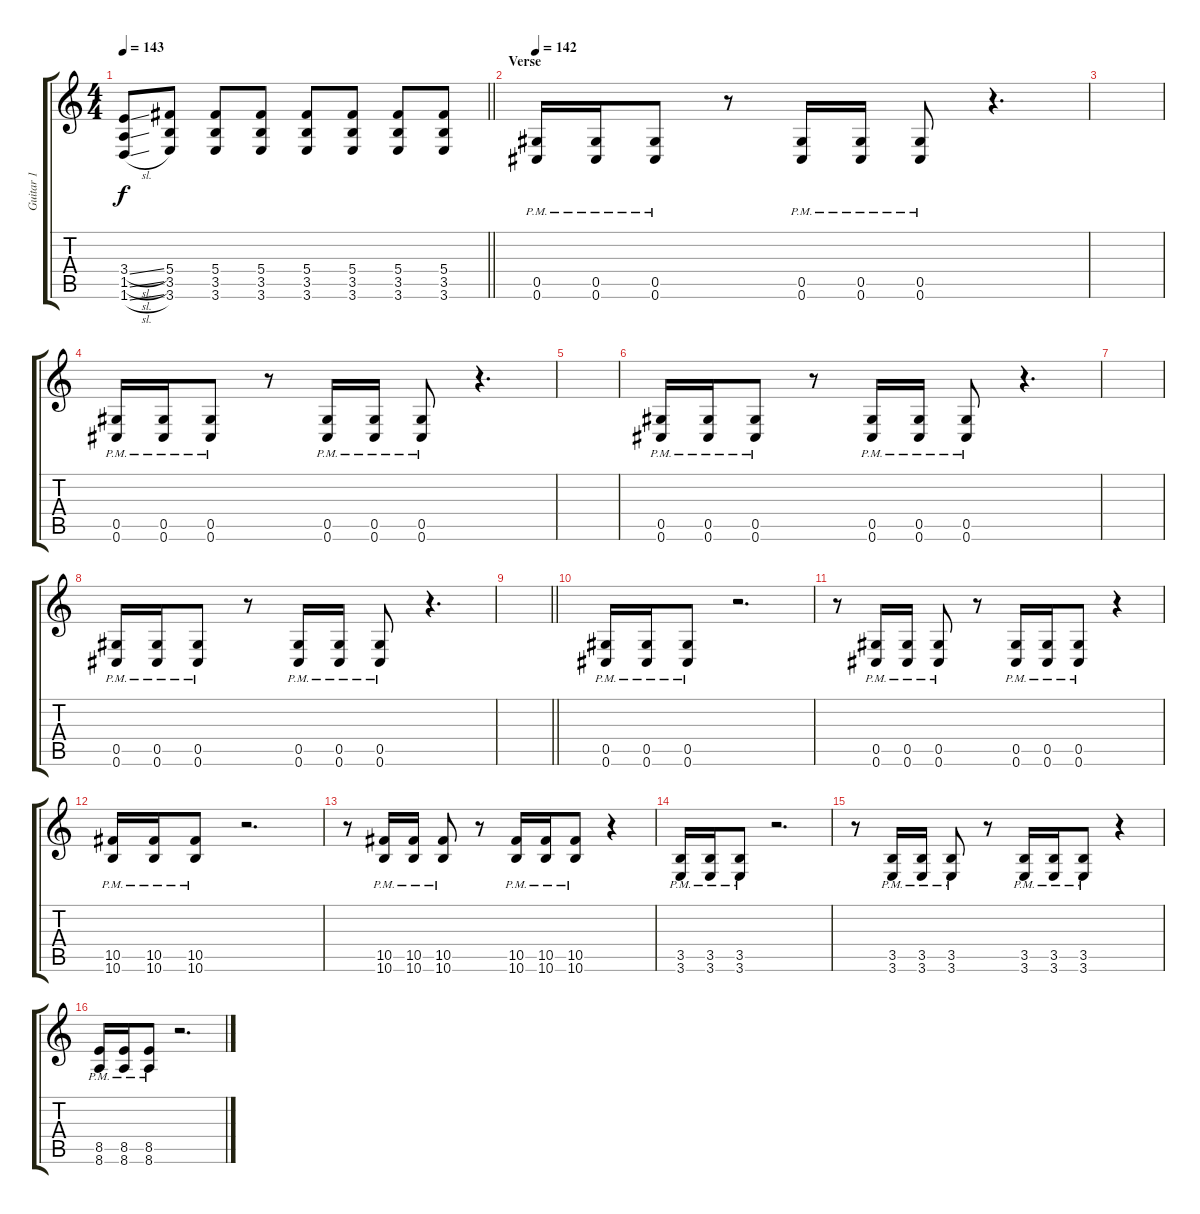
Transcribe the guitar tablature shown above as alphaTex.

\track ("Guitar 1" "Guitar 1") {instrument distortionguitar}
\staff {score tabs}
\tuning (Eb4 Bb3 Gb3 Db3 Ab2 Db2) {hide}
\ts (4 4)
\tempo 143
\clef g2
\barLineRight lightlight
\ks c
(3.4{sl} 1.5{sl} 1.6{sl}).8{dy f} (5.4 3.5 3.6).8 (5.4 3.5 3.6).8 (5.4 3.5 3.6).8 (5.4 3.5 3.6).8 (5.4 3.5 3.6).8 (5.4 3.5 3.6).8 (5.4 3.5 3.6).8 |
\section ("" "Verse")
\tempo 142
(0.5{pm} 0.6{pm}).16{volume 12} (0.5{pm} 0.6{pm}).16 (0.5{pm} 0.6{pm}).8 r.8 (0.5{pm} 0.6{pm}).16 (0.5{pm} 0.6{pm}).16 (0.5{pm} 0.6{pm}).8 r.4{d} |
|
(0.5{pm} 0.6{pm}).16 (0.5{pm} 0.6{pm}).16 (0.5{pm} 0.6{pm}).8 r.8 (0.5{pm} 0.6{pm}).16 (0.5{pm} 0.6{pm}).16 (0.5{pm} 0.6{pm}).8 r.4{d} |
|
(0.5{pm} 0.6{pm}).16 (0.5{pm} 0.6{pm}).16 (0.5{pm} 0.6{pm}).8 r.8 (0.5{pm} 0.6{pm}).16 (0.5{pm} 0.6{pm}).16 (0.5{pm} 0.6{pm}).8 r.4{d} |
|
(0.5{pm} 0.6{pm}).16 (0.5{pm} 0.6{pm}).16 (0.5{pm} 0.6{pm}).8 r.8 (0.5{pm} 0.6{pm}).16 (0.5{pm} 0.6{pm}).16 (0.5{pm} 0.6{pm}).8 r.4{d} |
\barLineRight lightlight
|
\section ("" "")
(0.5{pm} 0.6{pm}).16 (0.5{pm} 0.6{pm}).16 (0.5{pm} 0.6{pm}).8 r.2{d} |
r.8 (0.5{pm} 0.6{pm}).16 (0.5{pm} 0.6{pm}).16 (0.5{pm} 0.6{pm}).8 r.8 (0.5{pm} 0.6{pm}).16 (0.5{pm} 0.6{pm}).16 (0.5{pm} 0.6{pm}).8 r.4 |
(10.5{pm} 10.6{pm}).16 (10.5{pm} 10.6{pm}).16 (10.5{pm} 10.6{pm}).8 r.2{d} |
r.8 (10.5{pm} 10.6{pm}).16 (10.5{pm} 10.6{pm}).16 (10.5{pm} 10.6{pm}).8 r.8 (10.5{pm} 10.6{pm}).16 (10.5{pm} 10.6{pm}).16 (10.5{pm} 10.6{pm}).8 r.4 |
(3.5{pm} 3.6{pm}).16 (3.5{pm} 3.6{pm}).16 (3.5{pm} 3.6{pm}).8 r.2{d} |
r.8 (3.5{pm} 3.6{pm}).16 (3.5{pm} 3.6{pm}).16 (3.5{pm} 3.6{pm}).8 r.8 (3.5{pm} 3.6{pm}).16 (3.5{pm} 3.6{pm}).16 (3.5{pm} 3.6{pm}).8 r.4 |
(8.5{pm} 8.6{pm}).16 (8.5{pm} 8.6{pm}).16 (8.5{pm} 8.6{pm}).8 r.2{d}
